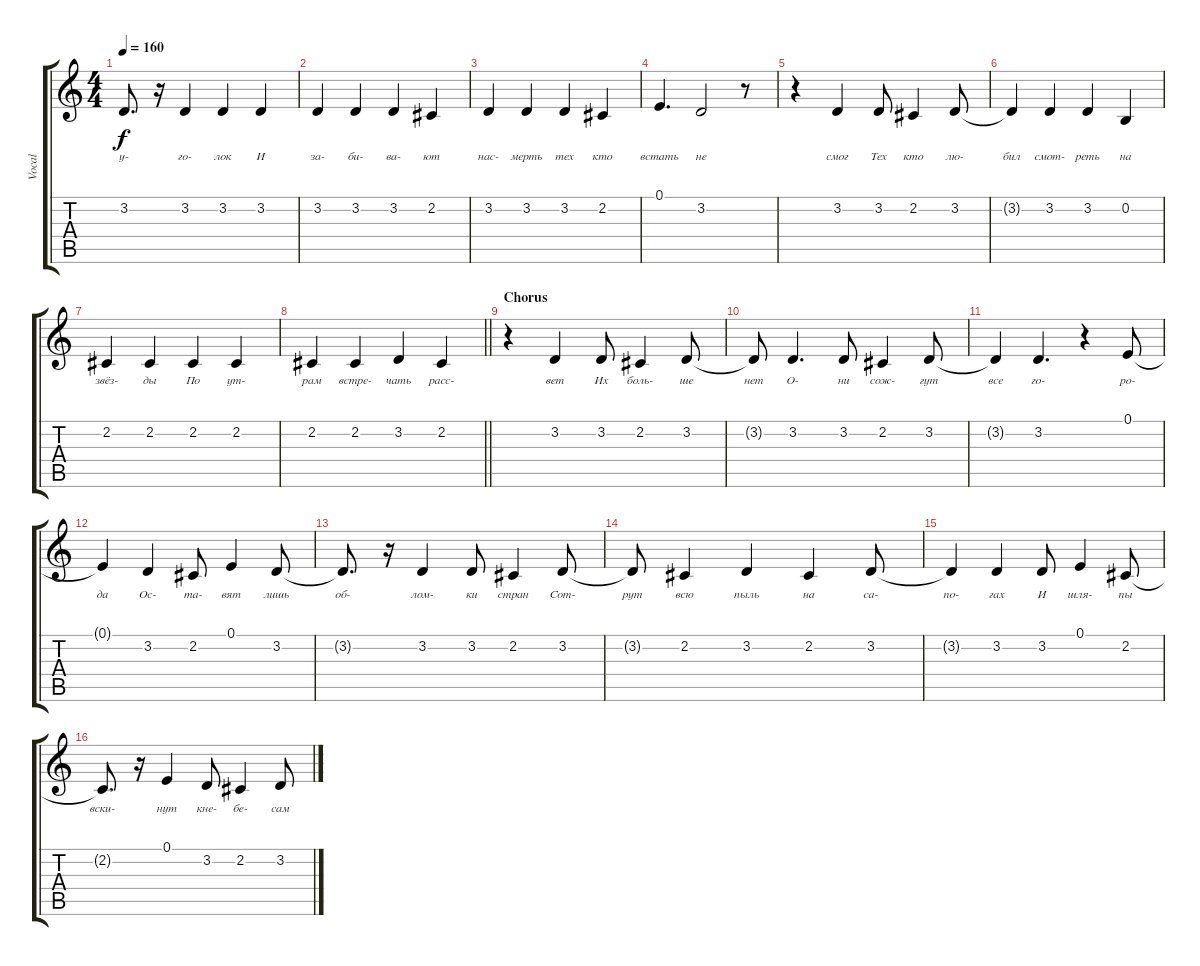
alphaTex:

\track ("Vocal" "Vocal") {instrument lead2sawtooth}
\staff {score tabs}
\tuning (E4 B3 G3 D3 A2 E2) {hide}
\ts (4 4)
\tempo 160
\clef g2
\ks c
3.2{t}.8{d lyrics (0 "у-") lyrics (1 "") lyrics (2 "") lyrics (3 "") lyrics (4 "") dy f} r.16 3.2.4{lyrics (0 "го-") lyrics (1 "") lyrics (2 "") lyrics (3 "") lyrics (4 "")} 3.2.4{lyrics (0 "лок") lyrics (1 "") lyrics (2 "") lyrics (3 "") lyrics (4 "")} 3.2.4{lyrics (0 "И") lyrics (1 "") lyrics (2 "") lyrics (3 "") lyrics (4 "")} |
3.2.4{lyrics (0 "за-") lyrics (1 "") lyrics (2 "") lyrics (3 "") lyrics (4 "")} 3.2.4{lyrics (0 "би-") lyrics (1 "") lyrics (2 "") lyrics (3 "") lyrics (4 "")} 3.2.4{lyrics (0 "ва-") lyrics (1 "") lyrics (2 "") lyrics (3 "") lyrics (4 "")} 2.2.4{lyrics (0 "ют") lyrics (1 "") lyrics (2 "") lyrics (3 "") lyrics (4 "")} |
3.2.4{lyrics (0 "нас-") lyrics (1 "") lyrics (2 "") lyrics (3 "") lyrics (4 "")} 3.2.4{lyrics (0 "мерть") lyrics (1 "") lyrics (2 "") lyrics (3 "") lyrics (4 "")} 3.2.4{lyrics (0 "тех") lyrics (1 "") lyrics (2 "") lyrics (3 "") lyrics (4 "")} 2.2.4{lyrics (0 "кто") lyrics (1 "") lyrics (2 "") lyrics (3 "") lyrics (4 "")} |
0.1.4{d lyrics (0 "встать") lyrics (1 "") lyrics (2 "") lyrics (3 "") lyrics (4 "")} 3.2.2{lyrics (0 "не") lyrics (1 "") lyrics (2 "") lyrics (3 "") lyrics (4 "")} r.8 |
r.4 3.2.4{lyrics (0 "смог") lyrics (1 "") lyrics (2 "") lyrics (3 "") lyrics (4 "")} 3.2.8{lyrics (0 "Тех") lyrics (1 "") lyrics (2 "") lyrics (3 "") lyrics (4 "")} 2.2.4{lyrics (0 "кто") lyrics (1 "") lyrics (2 "") lyrics (3 "") lyrics (4 "")} 3.2.8{lyrics (0 "лю-") lyrics (1 "") lyrics (2 "") lyrics (3 "") lyrics (4 "")} |
3.2{t}.4{lyrics (0 "бил") lyrics (1 "") lyrics (2 "") lyrics (3 "") lyrics (4 "")} 3.2.4{lyrics (0 "смот-") lyrics (1 "") lyrics (2 "") lyrics (3 "") lyrics (4 "")} 3.2.4{lyrics (0 "реть") lyrics (1 "") lyrics (2 "") lyrics (3 "") lyrics (4 "")} 0.2.4{lyrics (0 "на") lyrics (1 "") lyrics (2 "") lyrics (3 "") lyrics (4 "")} |
2.2.4{lyrics (0 "звёз-") lyrics (1 "") lyrics (2 "") lyrics (3 "") lyrics (4 "")} 2.2.4{lyrics (0 "ды") lyrics (1 "") lyrics (2 "") lyrics (3 "") lyrics (4 "")} 2.2.4{lyrics (0 "По") lyrics (1 "") lyrics (2 "") lyrics (3 "") lyrics (4 "")} 2.2.4{lyrics (0 "ут-") lyrics (1 "") lyrics (2 "") lyrics (3 "") lyrics (4 "")} |
\barLineRight lightlight
2.2.4{lyrics (0 "рам") lyrics (1 "") lyrics (2 "") lyrics (3 "") lyrics (4 "")} 2.2.4{lyrics (0 "встре-") lyrics (1 "") lyrics (2 "") lyrics (3 "") lyrics (4 "")} 3.2.4{lyrics (0 "чать") lyrics (1 "") lyrics (2 "") lyrics (3 "") lyrics (4 "")} 2.2.4{lyrics (0 "расс-") lyrics (1 "") lyrics (2 "") lyrics (3 "") lyrics (4 "")} |
\section ("" "Chorus")
r.4 3.2.4{lyrics (0 "вет") lyrics (1 "") lyrics (2 "") lyrics (3 "") lyrics (4 "")} 3.2.8{lyrics (0 "Их") lyrics (1 "") lyrics (2 "") lyrics (3 "") lyrics (4 "")} 2.2.4{lyrics (0 "боль-") lyrics (1 "") lyrics (2 "") lyrics (3 "") lyrics (4 "")} 3.2.8{lyrics (0 "ше") lyrics (1 "") lyrics (2 "") lyrics (3 "") lyrics (4 "")} |
3.2{t}.8{lyrics (0 "нет") lyrics (1 "") lyrics (2 "") lyrics (3 "") lyrics (4 "")} 3.2.4{d lyrics (0 "О-") lyrics (1 "") lyrics (2 "") lyrics (3 "") lyrics (4 "")} 3.2.8{lyrics (0 "ни") lyrics (1 "") lyrics (2 "") lyrics (3 "") lyrics (4 "")} 2.2.4{lyrics (0 "сож-") lyrics (1 "") lyrics (2 "") lyrics (3 "") lyrics (4 "")} 3.2.8{lyrics (0 "гут") lyrics (1 "") lyrics (2 "") lyrics (3 "") lyrics (4 "")} |
3.2{t}.4{lyrics (0 "все") lyrics (1 "") lyrics (2 "") lyrics (3 "") lyrics (4 "")} 3.2.4{d lyrics (0 "го-") lyrics (1 "") lyrics (2 "") lyrics (3 "") lyrics (4 "")} r.4 0.1.8{lyrics (0 "ро-") lyrics (1 "") lyrics (2 "") lyrics (3 "") lyrics (4 "")} |
0.1{t}.4{lyrics (0 "да") lyrics (1 "") lyrics (2 "") lyrics (3 "") lyrics (4 "")} 3.2.4{lyrics (0 "Ос-") lyrics (1 "") lyrics (2 "") lyrics (3 "") lyrics (4 "")} 2.2.8{lyrics (0 "та-") lyrics (1 "") lyrics (2 "") lyrics (3 "") lyrics (4 "")} 0.1.4{lyrics (0 "вят") lyrics (1 "") lyrics (2 "") lyrics (3 "") lyrics (4 "")} 3.2.8{lyrics (0 "лишь") lyrics (1 "") lyrics (2 "") lyrics (3 "") lyrics (4 "")} |
3.2{t}.8{d lyrics (0 "об-") lyrics (1 "") lyrics (2 "") lyrics (3 "") lyrics (4 "")} r.16 3.2.4{lyrics (0 "лом-") lyrics (1 "") lyrics (2 "") lyrics (3 "") lyrics (4 "")} 3.2.8{lyrics (0 "ки") lyrics (1 "") lyrics (2 "") lyrics (3 "") lyrics (4 "")} 2.2.4{lyrics (0 "стран") lyrics (1 "") lyrics (2 "") lyrics (3 "") lyrics (4 "")} 3.2.8{lyrics (0 "Сот-") lyrics (1 "") lyrics (2 "") lyrics (3 "") lyrics (4 "")} |
3.2{t}.8{lyrics (0 "рут") lyrics (1 "") lyrics (2 "") lyrics (3 "") lyrics (4 "")} 2.2.4{lyrics (0 "всю") lyrics (1 "") lyrics (2 "") lyrics (3 "") lyrics (4 "")} 3.2.4{lyrics (0 "пыль") lyrics (1 "") lyrics (2 "") lyrics (3 "") lyrics (4 "")} 2.2.4{lyrics (0 "на") lyrics (1 "") lyrics (2 "") lyrics (3 "") lyrics (4 "")} 3.2.8{lyrics (0 "са-") lyrics (1 "") lyrics (2 "") lyrics (3 "") lyrics (4 "")} |
3.2{t}.4{lyrics (0 "по-") lyrics (1 "") lyrics (2 "") lyrics (3 "") lyrics (4 "")} 3.2.4{lyrics (0 "гах") lyrics (1 "") lyrics (2 "") lyrics (3 "") lyrics (4 "")} 3.2.8{lyrics (0 "И") lyrics (1 "") lyrics (2 "") lyrics (3 "") lyrics (4 "")} 0.1.4{lyrics (0 "шля-") lyrics (1 "") lyrics (2 "") lyrics (3 "") lyrics (4 "")} 2.2.8{lyrics (0 "пы") lyrics (1 "") lyrics (2 "") lyrics (3 "") lyrics (4 "")} |
2.2{t}.8{d lyrics (0 "вски-") lyrics (1 "") lyrics (2 "") lyrics (3 "") lyrics (4 "")} r.16 0.1.4{lyrics (0 "нут") lyrics (1 "") lyrics (2 "") lyrics (3 "") lyrics (4 "")} 3.2.8{lyrics (0 "кне-") lyrics (1 "") lyrics (2 "") lyrics (3 "") lyrics (4 "")} 2.2.4{lyrics (0 "бе-") lyrics (1 "") lyrics (2 "") lyrics (3 "") lyrics (4 "")} 3.2.8{lyrics (0 "сам") lyrics (1 "") lyrics (2 "") lyrics (3 "") lyrics (4 "")}
